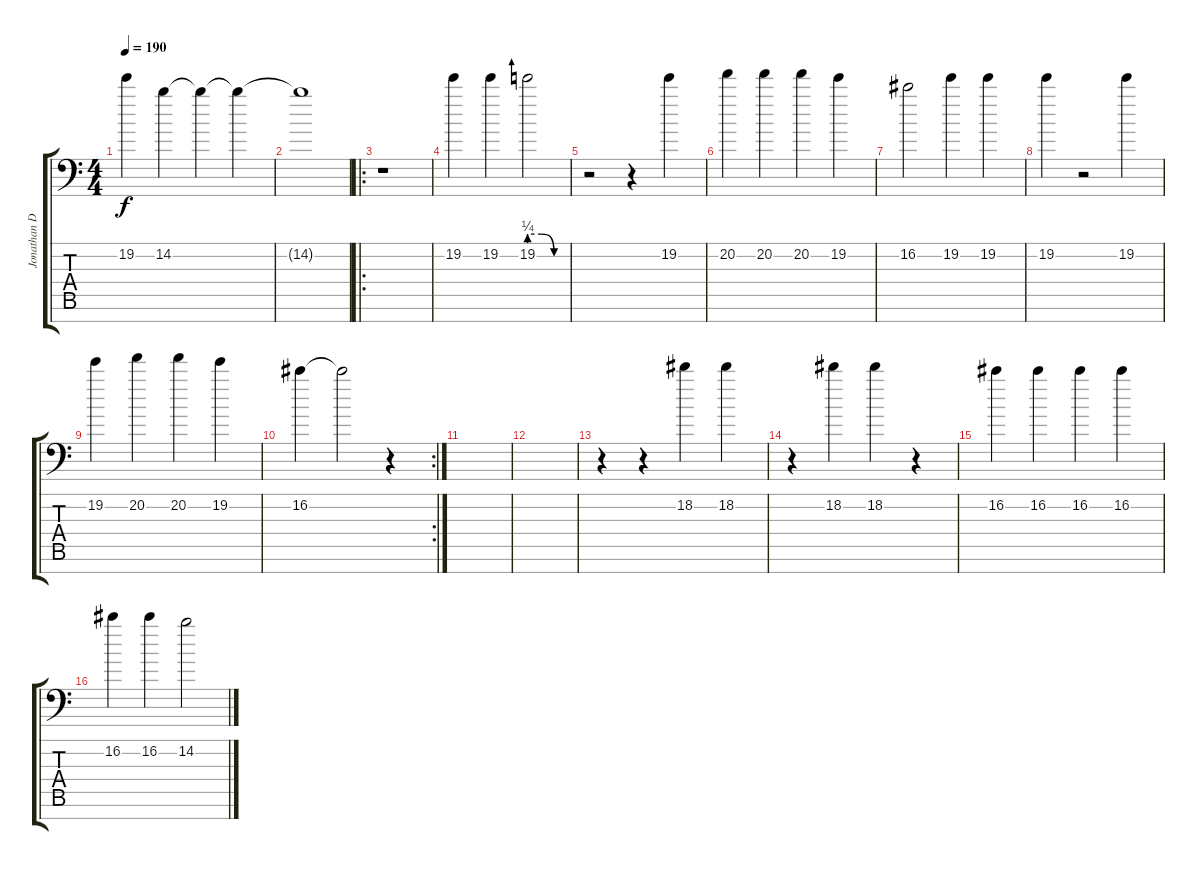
\track ("Jonathan Davis Voice" "Jonathan D") {instrument synthbass2}
\staff {score tabs}
\tuning (D4 A3 F3 C3 G2 D2 A1) {hide}
\ts (4 4)
\tempo 190
\clef f4
\ks c
19.2{t}.4{dy f} 14.2.4 14.2{t}.4 14.2{t}.4 |
14.2{t}.1 |
\ro
r.1 |
19.2.4 19.2.4 19.2{be (custom 0 1 20 1 40 0 60 0)}.2 |
r.2 r.4 19.2.4 |
20.2.4 20.2.4 20.2.4 19.2.4 |
16.2.2 19.2.4 19.2.4 |
19.2.4 r.2 19.2.4 |
19.2.4 20.2.4 20.2.4 19.2.4 |
\rc 2
16.2.4 16.2{t}.2 r.4 |
|
|
r.4 r.4 18.2.4 18.2.4 |
r.4 18.2.4 18.2.4 r.4 |
16.2.4 16.2.4 16.2.4 16.2.4 |
16.2.4 16.2.4 14.2.2
